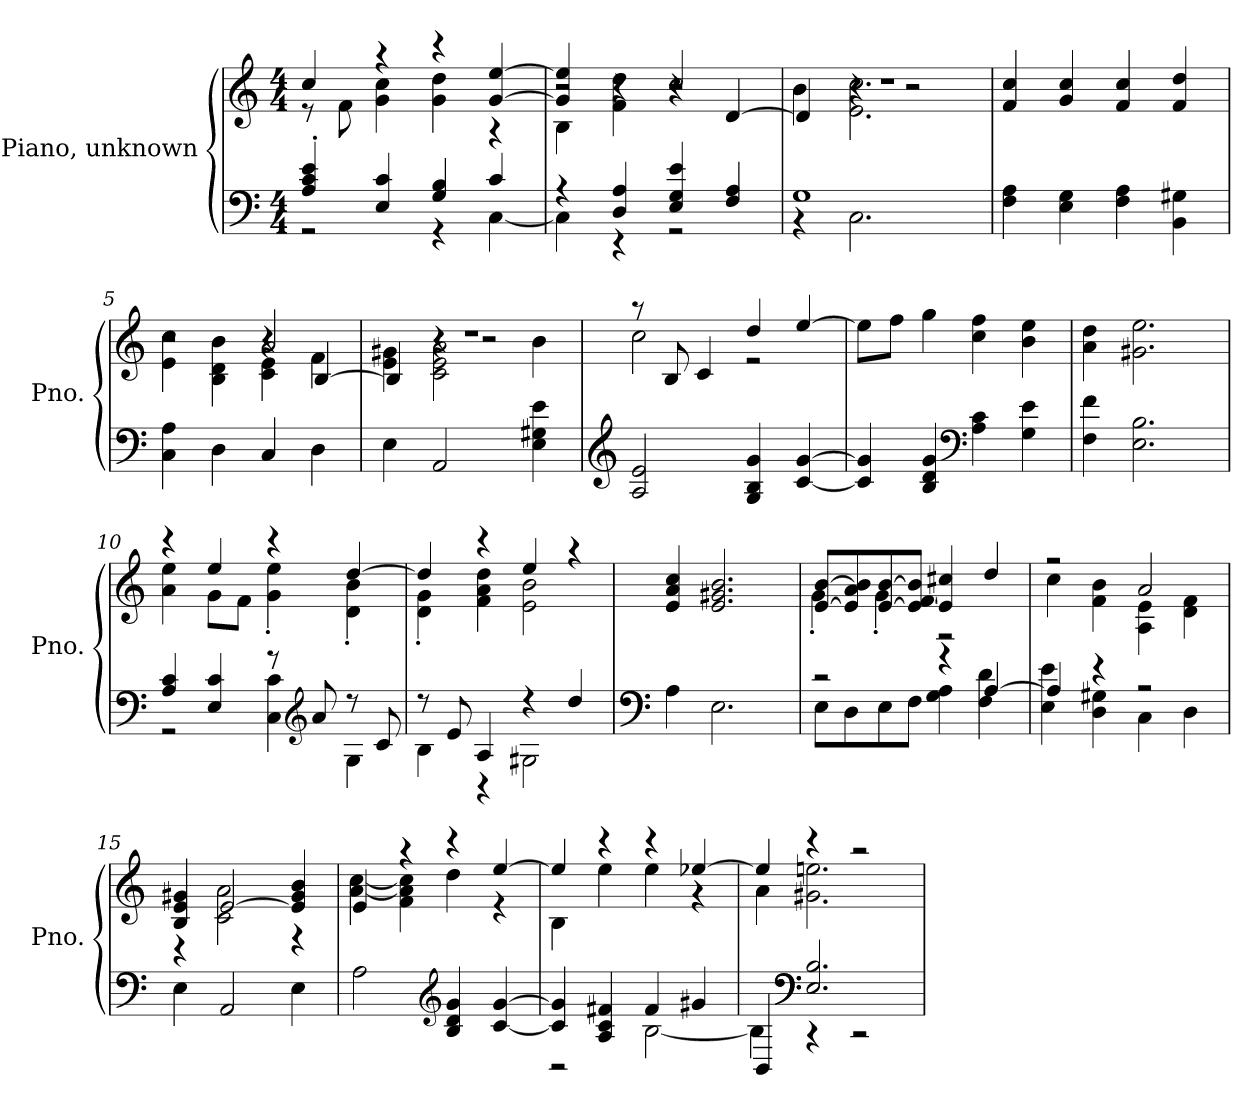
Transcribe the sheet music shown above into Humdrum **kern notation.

**kern	**kern
*part1	*part1
*staff2	*staff1
*I"Piano, unknown	*
*I'Pno.	*
*clefF4	*clefG2
*k[]	*k[]
*M4/4	*M4/4
*MM120	*MM120
=1	=1
*^	*^
4A/' 4c/' 4e/'	2r	4cc/	8r
.	.	.	8f\
4E/ 4c/	.	4r	4g\ 4cc\
4G/ 4B/	4r	4r	4g\ 4dd\
4c/	[4C\	[4g/ [4ee/	4r
=2	=2	=2	=2
*	*	*	*^
4r	4C\]	4g/] 4ee/]	4B\	2r
4D/ 4A/	4r	4r	4f\ 4dd\	.
4E/ 4G/ 4e/	2r	2cc/	2r	4r
4F/ 4A/	.	.	.	[4d/
=3	=3	=3	=3	=3
1G	4r	1r	4b\	4d/]
.	2.C\	.	2.e\ 2.cc\	4r
.	.	.	.	2r
*v	*v	*	*	*
*	*v	*v	*v
=4	=4
4F\ 4A\	4f/ 4cc/
4E\ 4G\	4g/ 4cc/
4F\ 4A\	4f/ 4cc/
4BB\ 4G#X\	4f/ 4dd/
=5	=5
*	*^
*	*	*^
4C\ 4A\	2r	4e\ 4cc\	2r
4D\	.	4B\ 4d\ 4b\	.
4C/	2a/	4c\ 4e\	4r
4D\	.	4f\	[4B/
=6	=6	=6	=6
4E\	1r	4e\ 4g#X\	4B/]
2AA/	.	2c\ 2e\ 2a\	4r
.	.	.	2r
4E\ 4G#X\ 4e\	.	4b\	.
*	*v	*v	*v
=7	=7
*clefG2	*
*	*^
2A/ 2e/	8r	2cc\
.	8B/	.
.	4c/	.
4G/ 4B/ 4g/	4dd/	2r
[4c/ [4g/	[4ee/	.
*	*v	*v
!!LO:LB:g=z
=8	=8
4c/] 4g/]	8ee\L]
.	8ff\J
4B/ 4d/ 4g/	4gg\
*clefF4	*
4A\ 4c\	4cc\ 4ff\
4G\ 4e\	4b\ 4ee\
=9	=9
4F\ 4f\	4a\ 4dd\
2.E\ 2.B\	2.g#X\ 2.ee\
=10	=10
*^	*^
4A/ 4c/	2r	4r	4a\ 4ee\
4E/ 4c/	.	4ee/	8g\L
.	.	.	8f\J
8r	4C\ 4c\	4r	4g\' 4ee\'
*clefG2	*	*	*
8a/	.	.	.
8r	4G\	[4dd/	4d\' 4b\'
8c/	.	.	.
=11	=11	=11	=11
8r	4B\	4dd/]	4d\' 4g\'
8e/	.	.	.
4A/	4r	4r	4f\ 4a\ 4dd\
4r	2G#X\	4ee/	2e\ 2b\
4dd/	.	4r	.
*v	*v	*	*
*	*v	*v
=12	=12
*clefF4	*
4A\	4e/ 4a/ 4cc/
2.E\	2.e/ 2.g#X/ 2.b/
!!LO:LB:g=z
=13	=13
*^	*^
2r	8E\L	[8e/ [8b/L	4g'\
.	8D\	8e/] 8a/ 8b/]	.
.	8E\	[8e/ [8b/	4g'\
.	8F\J	8e/_ 8f/ 8b/]J	.
4r	4G\ 4A\	4e/] 4cc#X/	2r
[4A/	4F\ 4d\	4dd/	.
=14	=14	=14	=14
4A/]	4E\ 4e\	2r	4cc\
4r	4D\ 4G#X\	.	4f\ 4b\
2r	4C\	2a/	4A\ 4e\
.	4D\	.	4d\ 4f\
*v	*v	*	*
=15	=15	=15
4E\	4B/ 4e/ 4g#X/	4r
2AA/	[2e/	2c\ 2a\
4E\	4e/] 4g#/ 4b/	4r
=16	=16	=16
2A\	4e/	[4a\ [4cc\
.	4r	4f\ 4a\] 4cc\]
*clefG2	*	*
4B/ 4d/ 4g/	4r	4dd\
[4c/ [4g/	[4ee/	4r
=17	=17	=17
*^	*	*
4c/] 4g/]	2r	4ee/]	4B\
4A/ 4c/ 4f#X/	.	4r	4ee\
4f#/	[2B\	4r	4ee\
4g#X/	.	[4ee-X/	4r
=18	=18	=18	=18
4BB/	4B\]	4ee-/]	4a\
*clefF4	*	*	*
2.E/ 2.B/	4r	4r	2.g#X\ 2.een\
.	2r	2r	.
*v	*v	*	*
*	*v	*v
=	=
*-	*-
